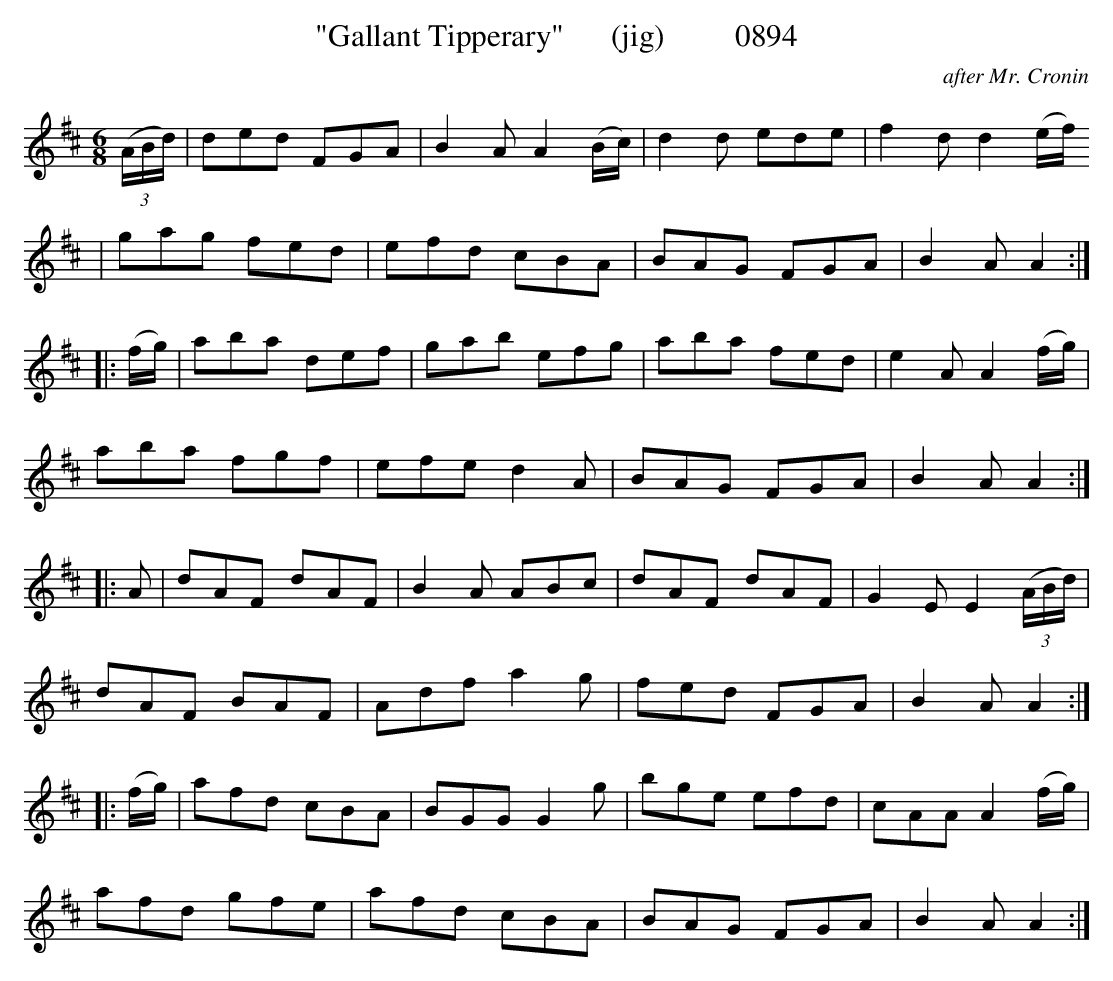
X:1
T:"Gallant Tipperary"      (jig)         0894
C:after Mr. Cronin
BRENNAN June 2003 (HTTP://WWW.SOSYOURMOM.COM)
M:6/8
L:1/8
K:D
(3(A/2B/2d/2)|ded FGA|B2A A2(B/2c/2)|d2d ede|f2d d2(e/2f/2)
|gag fed|efd cBA|BAG FGA|B2A A2:|
|:(f/2g/2)|aba def|gab efg|aba fed|e2A A2(f/2g/2)|
aba fgf|efe d2A|BAG FGA|B2A A2:|
|:A|dAF dAF|B2A ABc|dAF dAF|G2E E2 (3(A/2B/2d/2)|
dAF BAF|Adf a2g|fed FGA|B2A A2:|
|:(f/2g/2)|afd cBA|BGG G2g|bge efd|cAA A2(f/2g/2)|
afd gfe|afd cBA|BAG FGA|B2A A2:|
